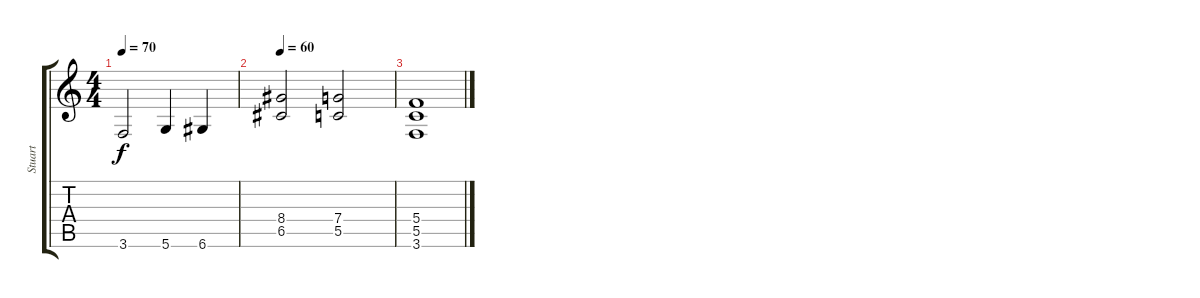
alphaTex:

\track ("Stuart" "Stuart") {instrument distortionguitar}
\staff {score tabs}
\tuning (D4 A3 F3 C3 G2 D2) {hide}
\ts (4 4)
\tempo 70
\clef g2
\ks c
3.6.2{dy f} 5.6.4 6.6.4 |
\tempo 60
(8.4 6.5).2 (7.4 5.5).2 |
(5.4 5.5 3.6).1
